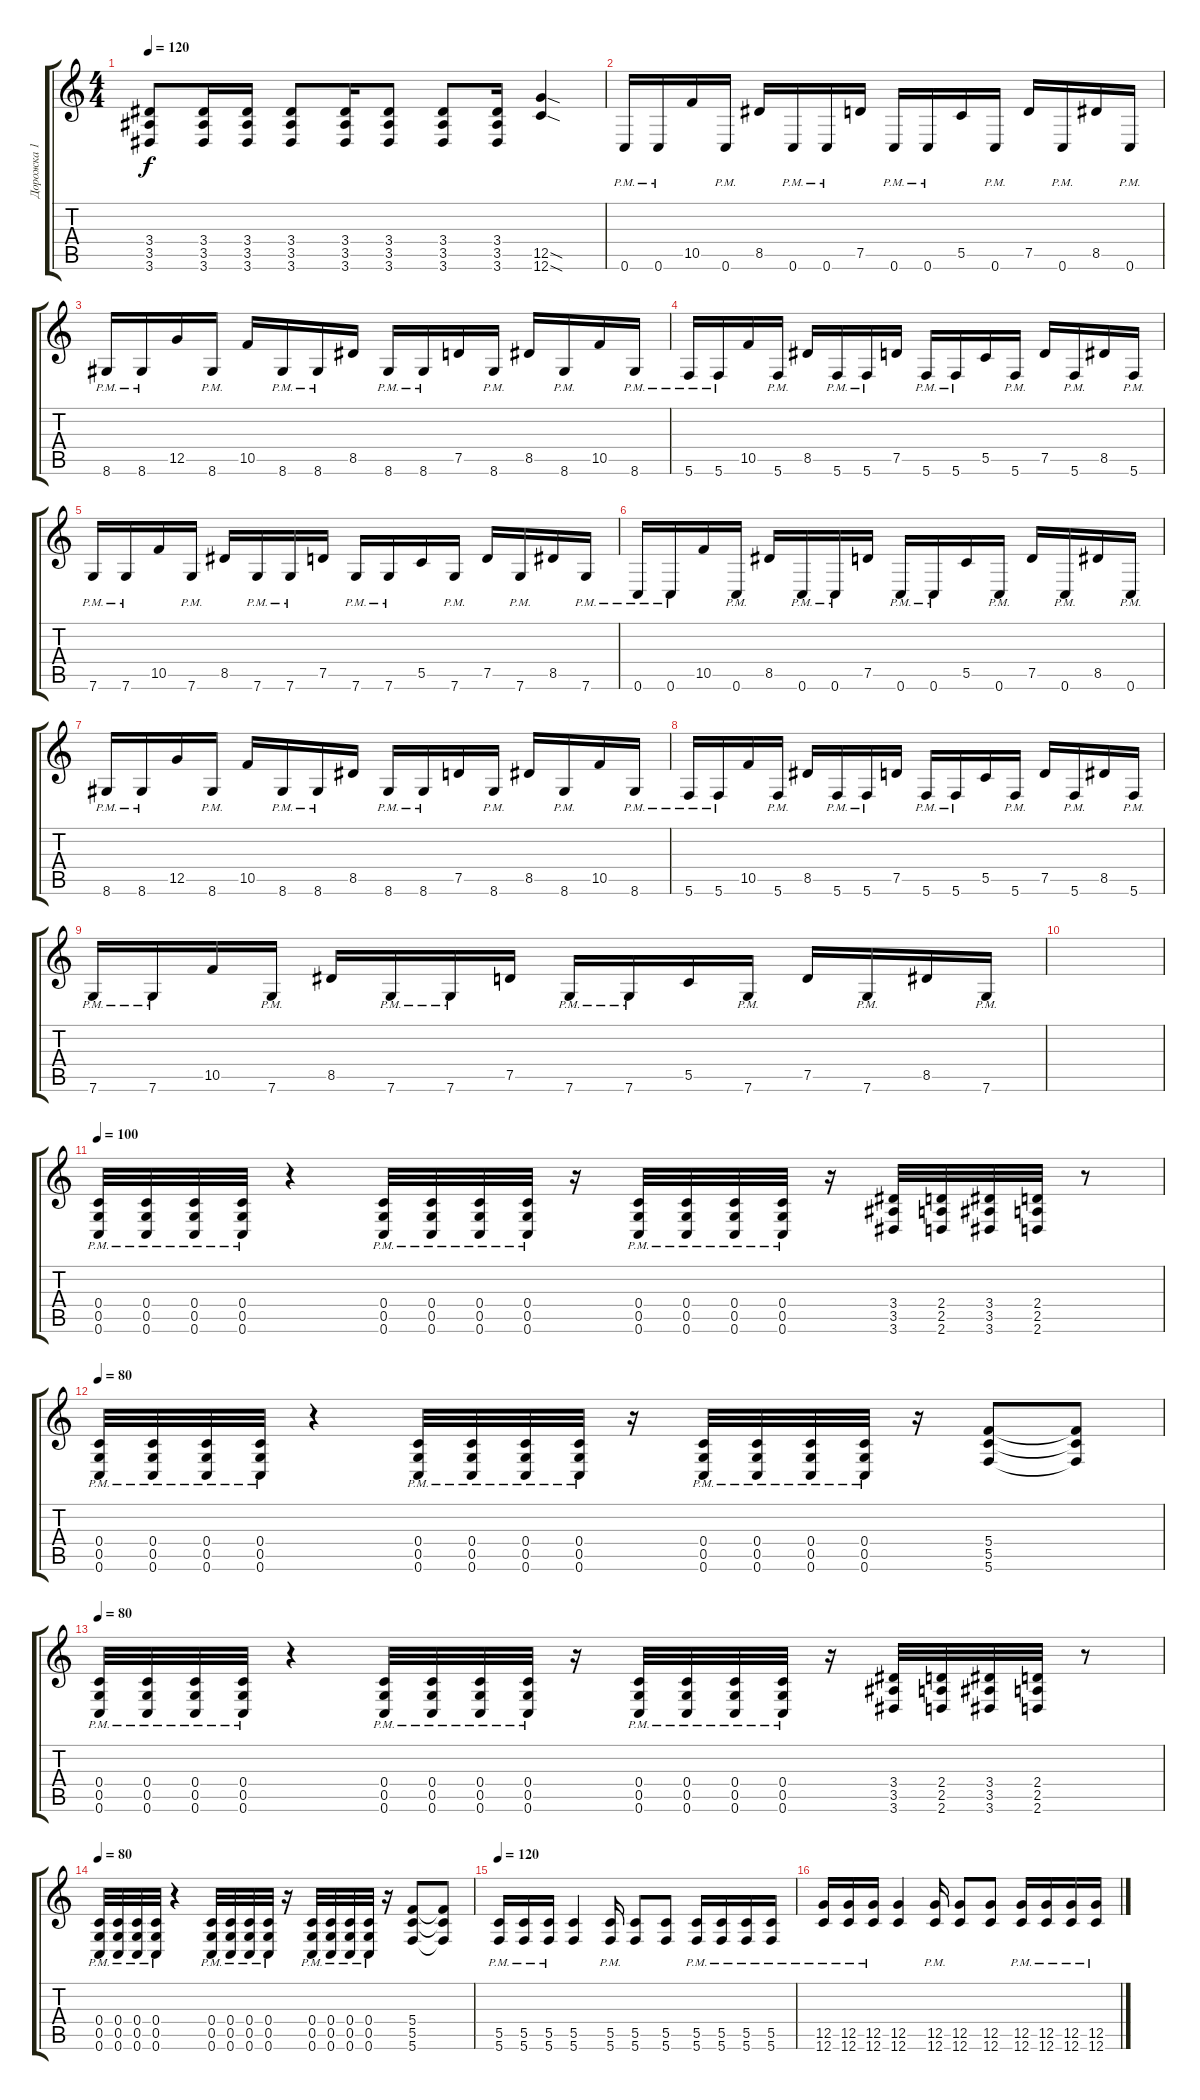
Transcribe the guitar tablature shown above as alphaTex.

\track ("Дорожка 1" "Дорожка 1") {instrument distortionguitar}
\staff {score tabs}
\tuning (D4 A3 F3 C3 G2 C2) {hide}
\ts (4 4)
\tempo 120
\clef g2
\ks c
(3.4 3.5 3.6).8{dy f} (3.4 3.5 3.6).16 (3.4 3.5 3.6).16 (3.4 3.5 3.6).8 (3.4 3.5 3.6).16 (3.4 3.5 3.6).8 (3.4 3.5 3.6).8 (3.4 3.5 3.6).16 (12.5{sod} 12.6{sod}).4 |
0.6{pm}.16 0.6{pm}.16 10.5.16 0.6{pm}.16 8.5.16 0.6{pm}.16 0.6{pm}.16 7.5.16 0.6{pm}.16 0.6{pm}.16 5.5.16 0.6{pm}.16 7.5.16 0.6{pm}.16 8.5.16 0.6{pm}.16 |
8.6{pm}.16 8.6{pm}.16 12.5.16 8.6{pm}.16 10.5.16 8.6{pm}.16 8.6{pm}.16 8.5.16 8.6{pm}.16 8.6{pm}.16 7.5.16 8.6{pm}.16 8.5.16 8.6{pm}.16 10.5.16 8.6{pm}.16 |
5.6{pm}.16 5.6{pm}.16 10.5.16 5.6{pm}.16 8.5.16 5.6{pm}.16 5.6{pm}.16 7.5.16 5.6{pm}.16 5.6{pm}.16 5.5.16 5.6{pm}.16 7.5.16 5.6{pm}.16 8.5.16 5.6{pm}.16 |
7.6{pm}.16 7.6{pm}.16 10.5.16 7.6{pm}.16 8.5.16 7.6{pm}.16 7.6{pm}.16 7.5.16 7.6{pm}.16 7.6{pm}.16 5.5.16 7.6{pm}.16 7.5.16 7.6{pm}.16 8.5.16 7.6{pm}.16 |
0.6{pm}.16 0.6{pm}.16 10.5.16 0.6{pm}.16 8.5.16 0.6{pm}.16 0.6{pm}.16 7.5.16 0.6{pm}.16 0.6{pm}.16 5.5.16 0.6{pm}.16 7.5.16 0.6{pm}.16 8.5.16 0.6{pm}.16 |
8.6{pm}.16 8.6{pm}.16 12.5.16 8.6{pm}.16 10.5.16 8.6{pm}.16 8.6{pm}.16 8.5.16 8.6{pm}.16 8.6{pm}.16 7.5.16 8.6{pm}.16 8.5.16 8.6{pm}.16 10.5.16 8.6{pm}.16 |
5.6{pm}.16 5.6{pm}.16 10.5.16 5.6{pm}.16 8.5.16 5.6{pm}.16 5.6{pm}.16 7.5.16 5.6{pm}.16 5.6{pm}.16 5.5.16 5.6{pm}.16 7.5.16 5.6{pm}.16 8.5.16 5.6{pm}.16 |
7.6{pm}.16 7.6{pm}.16 10.5.16 7.6{pm}.16 8.5.16 7.6{pm}.16 7.6{pm}.16 7.5.16 7.6{pm}.16 7.6{pm}.16 5.5.16 7.6{pm}.16 7.5.16 7.6{pm}.16 8.5.16 7.6{pm}.16 |
|
\tempo 80
\tempo 100
(0.4{pm} 0.5 0.6).32 (0.4{pm} 0.5 0.6).32 (0.4{pm} 0.5 0.6).32 (0.4{pm} 0.5 0.6).32 r.4 (0.4{pm} 0.5 0.6).32 (0.4{pm} 0.5 0.6).32 (0.4{pm} 0.5 0.6).32 (0.4{pm} 0.5 0.6).32 r.16 (0.4{pm} 0.5 0.6).32 (0.4{pm} 0.5 0.6).32 (0.4{pm} 0.5 0.6).32 (0.4{pm} 0.5 0.6).32 r.16 (3.4 3.5 3.6).32 (2.4 2.5 2.6).32 (3.4 3.5 3.6).32 (2.4 2.5 2.6).32 r.8 |
\tempo 80
(0.4{pm} 0.5 0.6).32 (0.4{pm} 0.5 0.6).32 (0.4{pm} 0.5 0.6).32 (0.4{pm} 0.5 0.6).32 r.4 (0.4{pm} 0.5 0.6).32 (0.4{pm} 0.5 0.6).32 (0.4{pm} 0.5 0.6).32 (0.4{pm} 0.5 0.6).32 r.16 (0.4{pm} 0.5 0.6).32 (0.4{pm} 0.5 0.6).32 (0.4{pm} 0.5 0.6).32 (0.4{pm} 0.5 0.6).32 r.16 (5.4 5.5 5.6).8 (5.4{t} 5.5{t} 5.6{t}).8 |
\tempo 80
(0.4{pm} 0.5 0.6).32 (0.4{pm} 0.5 0.6).32 (0.4{pm} 0.5 0.6).32 (0.4{pm} 0.5 0.6).32 r.4 (0.4{pm} 0.5 0.6).32 (0.4{pm} 0.5 0.6).32 (0.4{pm} 0.5 0.6).32 (0.4{pm} 0.5 0.6).32 r.16 (0.4{pm} 0.5 0.6).32 (0.4{pm} 0.5 0.6).32 (0.4{pm} 0.5 0.6).32 (0.4{pm} 0.5 0.6).32 r.16 (3.4 3.5 3.6).32 (2.4 2.5 2.6).32 (3.4 3.5 3.6).32 (2.4 2.5 2.6).32 r.8 |
\tempo 80
(0.4{pm} 0.5 0.6).32 (0.4{pm} 0.5 0.6).32 (0.4{pm} 0.5 0.6).32 (0.4{pm} 0.5 0.6).32 r.4 (0.4{pm} 0.5 0.6).32 (0.4{pm} 0.5 0.6).32 (0.4{pm} 0.5 0.6).32 (0.4{pm} 0.5 0.6).32 r.16 (0.4{pm} 0.5 0.6).32 (0.4{pm} 0.5 0.6).32 (0.4{pm} 0.5 0.6).32 (0.4{pm} 0.5 0.6).32 r.16 (5.4 5.5 5.6).8 (5.4{t} 5.5{t} 5.6{t}).8 |
\tempo 120
(5.5{pm} 5.6{pm}).16 (5.5{pm} 5.6{pm}).16 (5.5{pm} 5.6{pm}).16 (5.5 5.6).4 (5.5{pm} 5.6{pm}).16 (5.5 5.6).8 (5.5 5.6).8 (5.5{pm} 5.6{pm}).16 (5.5{pm} 5.6{pm}).16 (5.5{pm} 5.6{pm}).16 (5.5{pm} 5.6{pm}).16 |
(12.5{pm} 12.6{pm}).16 (12.5{pm} 12.6{pm}).16 (12.5{pm} 12.6{pm}).16 (12.5 12.6).4 (12.5{pm} 12.6{pm}).16 (12.5 12.6).8 (12.5 12.6).8 (12.5{pm} 12.6{pm}).16 (12.5{pm} 12.6{pm}).16 (12.5{pm} 12.6{pm}).16 (12.5{pm} 12.6{pm}).16
